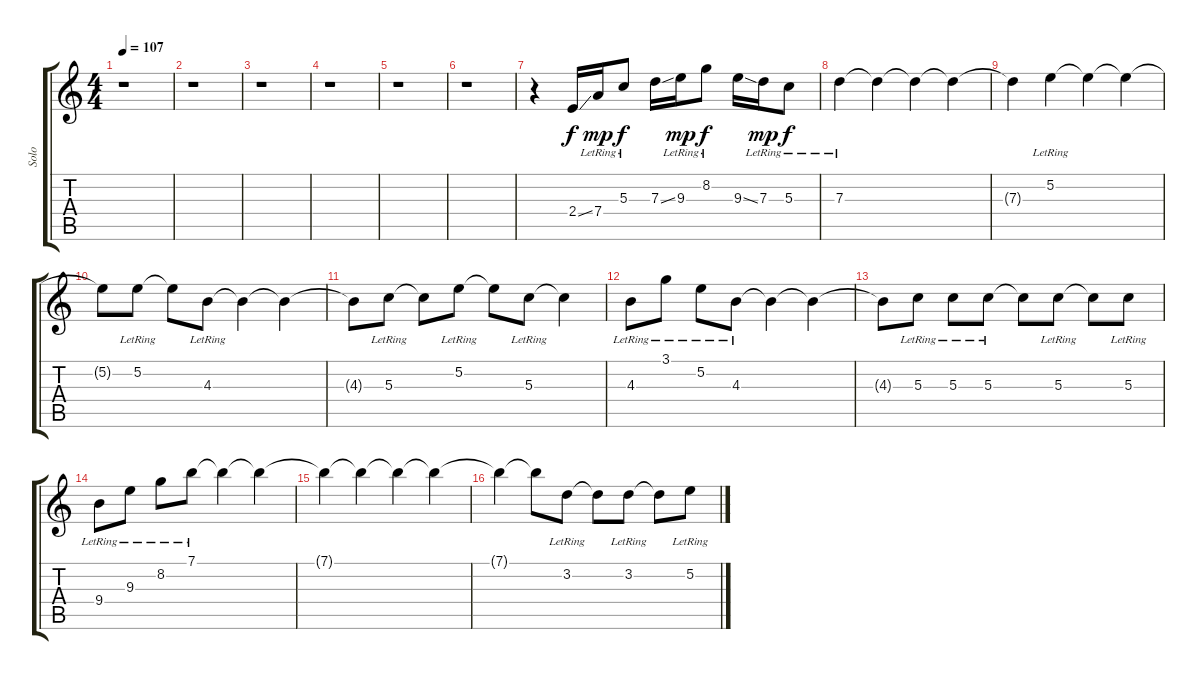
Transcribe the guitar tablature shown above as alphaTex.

\track ("Solo" "Solo") {instrument electricguitarjazz}
\staff {score tabs}
\tuning (E4 B3 G3 D3 A2 E2) {hide}
\ts (4 4)
\tempo 107
\clef g2
\ks c
r.1{dy f} |
r.1 |
r.1 |
r.1 |
r.1 |
r.1 |
r.4 2.4{ss}.16 7.4{lr}.16{dy mp} 5.3{lr}.8{dy f} 7.3{ss}.16 9.3{lr}.16{dy mp} 8.2{lr}.8{dy f} 9.3{ss}.16 7.3{lr}.16{dy mp} 5.3{lr}.8{dy f} |
7.3{lr}.4 7.3{t}.4 7.3{t}.4 7.3{t}.4 |
7.3{t}.4 5.2{lr}.4 5.2{t}.4 5.2{t}.4 |
5.2{t}.8 5.2{lr}.8 5.2{t}.8 4.3{lr}.8 4.3{t}.4 4.3{t}.4 |
4.3{t}.8 5.3{lr}.8 5.3{t}.8 5.2{lr}.8 5.2{t}.8 5.3{lr}.8 5.3{t}.4 |
4.3{lr}.8 3.1{lr}.8 5.2{lr}.8 4.3{lr}.8 4.3{t}.4 4.3{t}.4 |
4.3{t}.8 5.3{lr}.8 5.3{lr}.8 5.3{lr}.8 5.3{t}.8 5.3{lr}.8 5.3{t}.8 5.3{lr}.8 |
9.4{lr}.8 9.3{lr}.8 8.2{lr}.8 7.1{lr}.8 7.1{t}.4 7.1{t}.4 |
7.1{t}.4 7.1{t}.4 7.1{t}.4 7.1{t}.4 |
7.1{t}.4 7.1{t}.8 3.2{lr}.8 3.2{t}.8 3.2{lr}.8 3.2{t}.8 5.2{lr}.8
